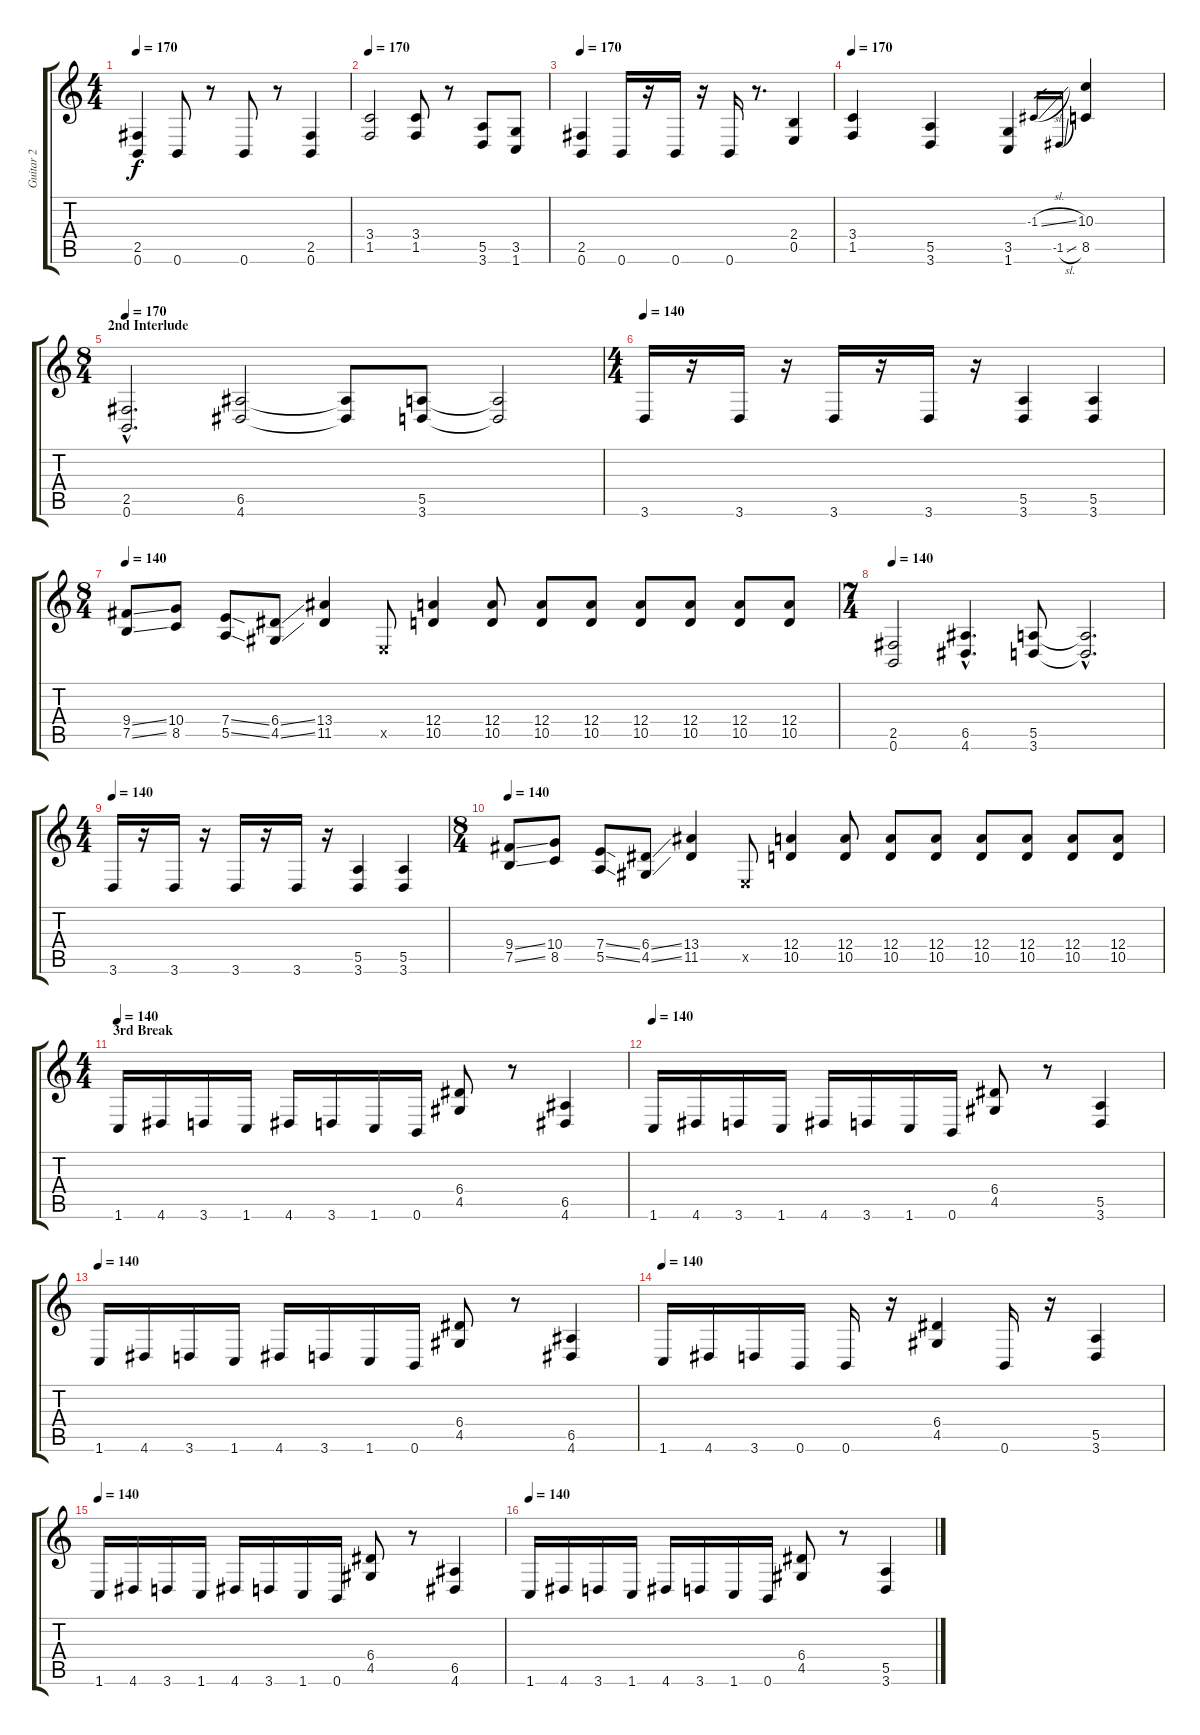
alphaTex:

\track ("Guitar 2" "Guitar 2") {instrument distortionguitar}
\staff {score tabs}
\tuning (B3 Gb3 D3 A2 E2 B1) {hide}
\ts (4 4)
\tempo 170
\clef g2
\ks c
(2.5 0.6).4{dy f} 0.6.8 r.8 0.6.8 r.8 (2.5 0.6).4 |
\tempo 170
(3.4 1.5).2 (3.4 1.5).8 r.8 (5.5 3.6).8 (3.5 1.6).8 |
\tempo 170
(2.5 0.6).4 0.6.16 r.16 0.6.16 r.16 0.6.16 r.8{d} (2.4 0.5).4 |
\tempo 170
(3.4 1.5).4 (5.5 3.6).4 (3.5 1.6).4 -1.3{sl}.16{gr} -1.5{sl}.16{gr} (10.3 8.5).4 |
\ts (8 4)
\section ("" "2nd Interlude")
\tempo 170
(2.5{hac} 0.6{hac}).2{d} (6.5 4.6).2 (6.5{t} 4.6{t}).8 (5.5 3.6).8 (5.5{t} 3.6{t}).2 |
\ts (4 4)
\tempo 140
3.6.16 r.16 3.6.16 r.16 3.6.16 r.16 3.6.16 r.16 (5.5 3.6).4 (5.5 3.6).4 |
\ts (8 4)
\tempo 140
(9.4{ss} 7.5{ss}).8 (10.4 8.5).8 (7.4{ss} 5.5{ss}).8 (6.4{ss} 4.5{ss}).8 (13.4 11.5).4 0.5{x}.8 (12.4 10.5).4 (12.4 10.5).8 (12.4 10.5).8 (12.4 10.5).8 (12.4 10.5).8 (12.4 10.5).8 (12.4 10.5).8 (12.4 10.5).8 |
\ts (7 4)
\tempo 140
(2.5 0.6).2 (6.5{hac} 4.6{hac}).4{d} (5.5 3.6).8 (5.5{hac t} 3.6{hac t}).2{d} |
\ts (4 4)
\tempo 140
3.6.16 r.16 3.6.16 r.16 3.6.16 r.16 3.6.16 r.16 (5.5 3.6).4 (5.5 3.6).4 |
\ts (8 4)
\tempo 140
(9.4{ss} 7.5{ss}).8 (10.4 8.5).8 (7.4{ss} 5.5{ss}).8 (6.4{ss} 4.5{ss}).8 (13.4 11.5).4 0.5{x}.8 (12.4 10.5).4 (12.4 10.5).8 (12.4 10.5).8 (12.4 10.5).8 (12.4 10.5).8 (12.4 10.5).8 (12.4 10.5).8 (12.4 10.5).8 |
\ts (4 4)
\section ("" "3rd Break")
\tempo 140
1.6.16 4.6.16 3.6.16 1.6.16 4.6.16 3.6.16 1.6.16 0.6.16 (6.4 4.5).8 r.8 (6.5 4.6).4 |
\tempo 140
1.6.16 4.6.16 3.6.16 1.6.16 4.6.16 3.6.16 1.6.16 0.6.16 (6.4 4.5).8 r.8 (5.5 3.6).4 |
\tempo 140
1.6.16 4.6.16 3.6.16 1.6.16 4.6.16 3.6.16 1.6.16 0.6.16 (6.4 4.5).8 r.8 (6.5 4.6).4 |
\tempo 140
1.6.16 4.6.16 3.6.16 0.6.16 0.6.16 r.16 (6.4 4.5).4 0.6.16 r.16 (5.5 3.6).4 |
\tempo 140
1.6.16 4.6.16 3.6.16 1.6.16 4.6.16 3.6.16 1.6.16 0.6.16 (6.4 4.5).8 r.8 (6.5 4.6).4 |
\tempo 140
1.6.16 4.6.16 3.6.16 1.6.16 4.6.16 3.6.16 1.6.16 0.6.16 (6.4 4.5).8 r.8 (5.5 3.6).4
